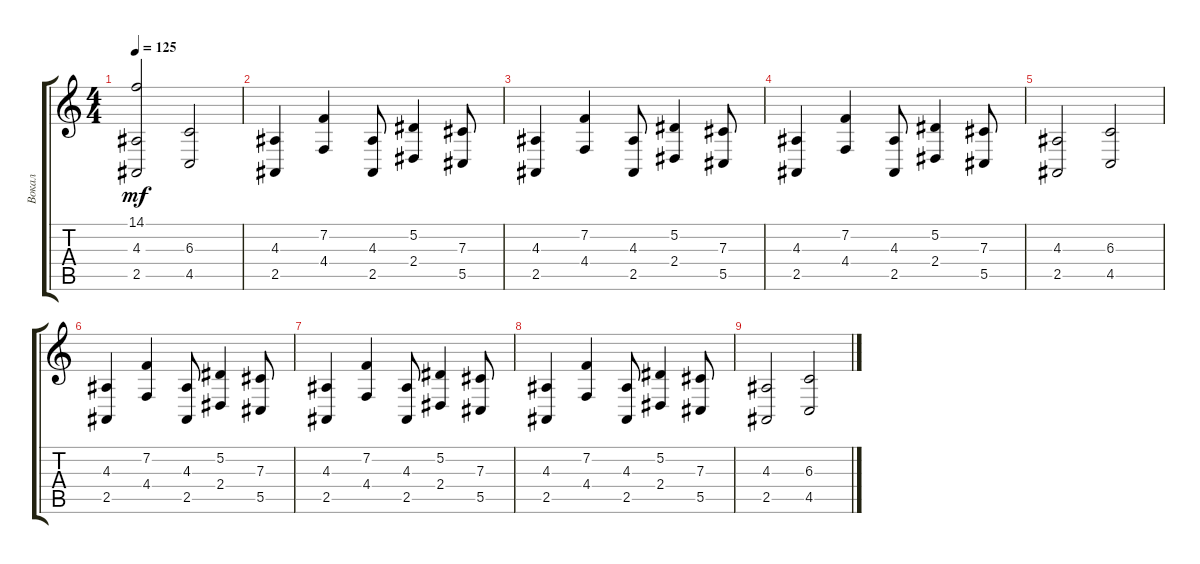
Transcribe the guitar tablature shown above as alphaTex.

\track ("Вокал" "Вокал") {instrument flute}
\staff {score tabs}
\tuning (Eb4 Bb3 Gb3 Db3 Ab2 Eb2) {hide}
\ts (4 4)
\tempo 125
\clef g2
\ks c
(14.1{t} 4.3 2.5).2{dy mf} (6.3 4.5).2 |
(4.3 2.5).4 (7.2 4.4).4 (4.3 2.5).8 (5.2 2.4).4 (7.3 5.5).8 |
(4.3 2.5).4 (7.2 4.4).4 (4.3 2.5).8 (5.2 2.4).4 (7.3 5.5).8 |
(4.3 2.5).4 (7.2 4.4).4 (4.3 2.5).8 (5.2 2.4).4 (7.3 5.5).8 |
(4.3 2.5).2 (6.3 4.5).2 |
(4.3 2.5).4 (7.2 4.4).4 (4.3 2.5).8 (5.2 2.4).4 (7.3 5.5).8 |
(4.3 2.5).4 (7.2 4.4).4 (4.3 2.5).8 (5.2 2.4).4 (7.3 5.5).8 |
(4.3 2.5).4 (7.2 4.4).4 (4.3 2.5).8 (5.2 2.4).4 (7.3 5.5).8 |
(4.3 2.5).2 (6.3 4.5).2
